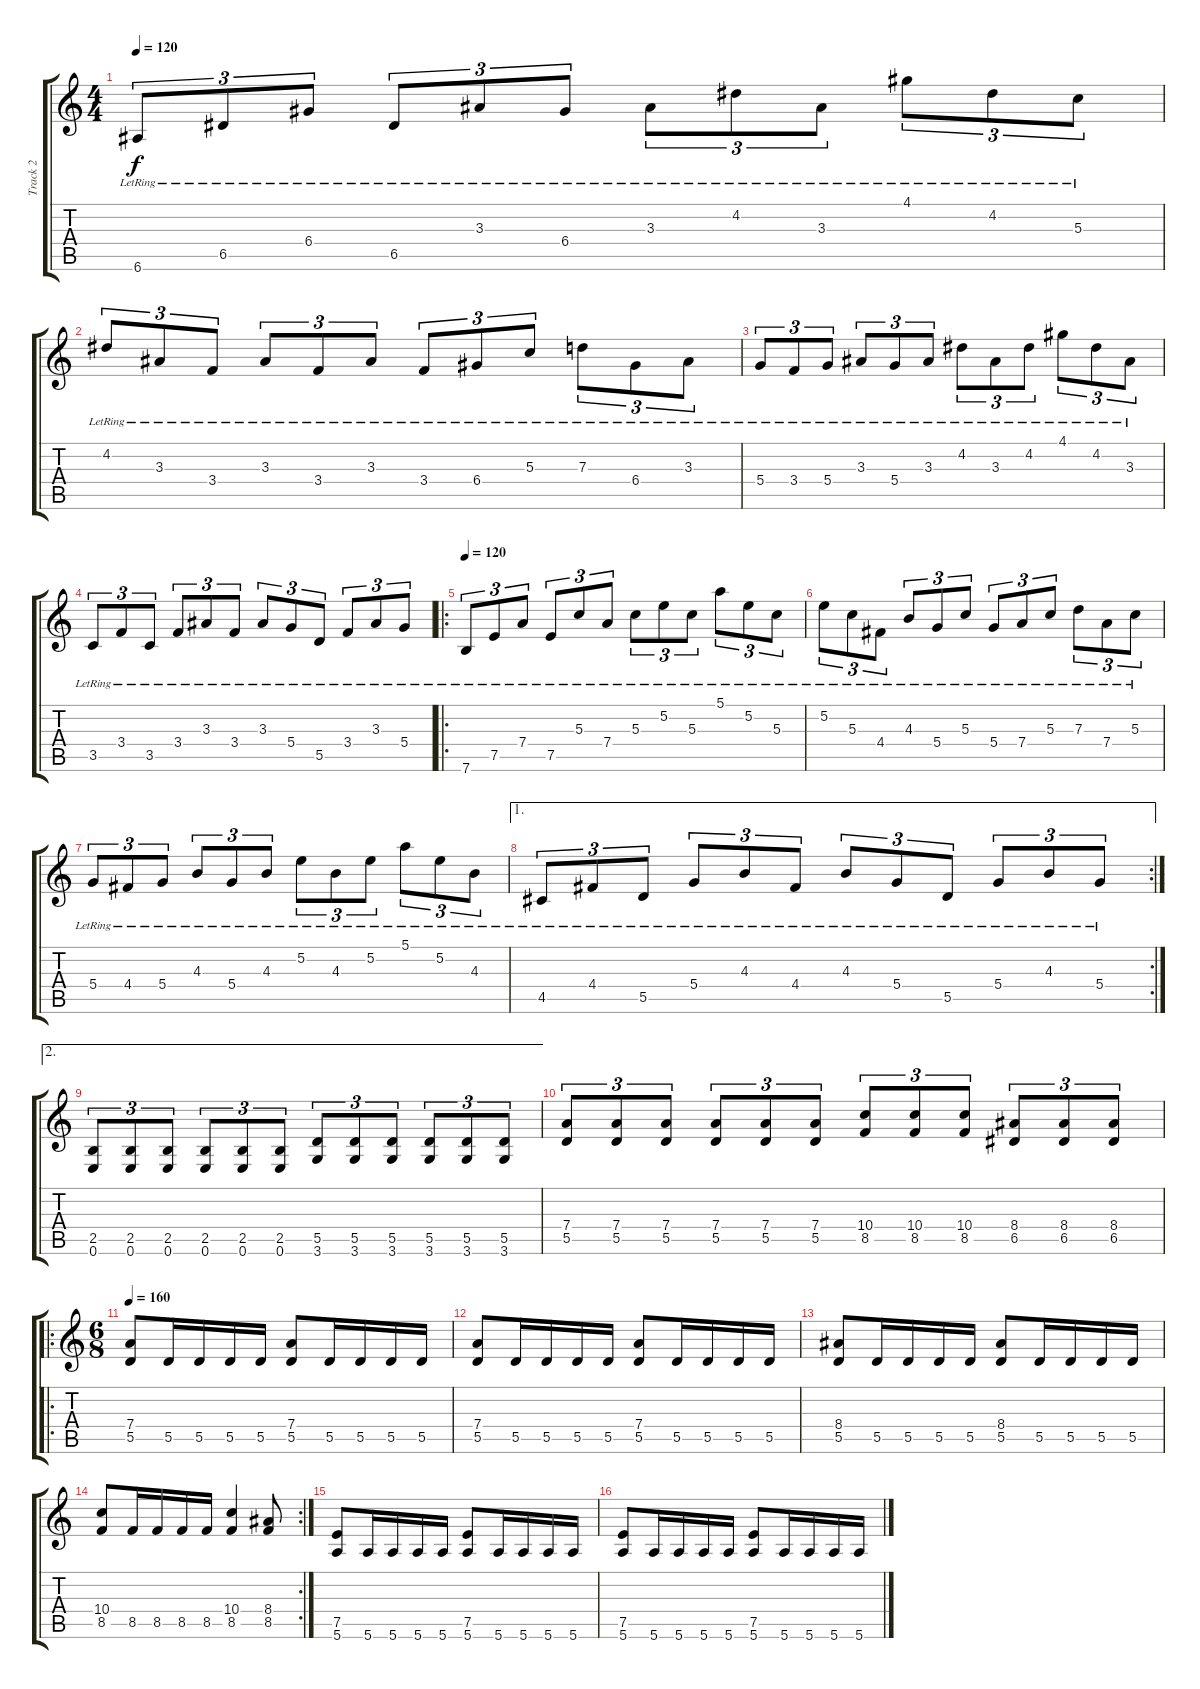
\track ("Track 2" "Track 2") {instrument distortionguitar}
\staff {score tabs}
\tuning (E4 B3 G3 D3 A2 E2) {hide}
\ts (4 4)
\tempo 120
\clef g2
\ks c
6.6{lr}.8{tu (3 2) dy f instrument acousticguitarsteel} 6.5{lr}.8{tu (3 2)} 6.4{lr}.8{tu (3 2)} 6.5{lr}.8{tu (3 2)} 3.3{lr}.8{tu (3 2)} 6.4{lr}.8{tu (3 2)} 3.3{lr}.8{tu (3 2)} 4.2{lr}.8{tu (3 2)} 3.3{lr}.8{tu (3 2)} 4.1{lr}.8{tu (3 2)} 4.2{lr}.8{tu (3 2)} 5.3{lr}.8{tu (3 2)} |
4.2{lr}.8{tu (3 2)} 3.3{lr}.8{tu (3 2)} 3.4{lr}.8{tu (3 2)} 3.3{lr}.8{tu (3 2)} 3.4{lr}.8{tu (3 2)} 3.3{lr}.8{tu (3 2)} 3.4{lr}.8{tu (3 2)} 6.4{lr}.8{tu (3 2)} 5.3{lr}.8{tu (3 2)} 7.3{lr}.8{tu (3 2)} 6.4{lr}.8{tu (3 2)} 3.3{lr}.8{tu (3 2)} |
5.4{lr}.8{tu (3 2)} 3.4{lr}.8{tu (3 2)} 5.4{lr}.8{tu (3 2)} 3.3{lr}.8{tu (3 2)} 5.4{lr}.8{tu (3 2)} 3.3{lr}.8{tu (3 2)} 4.2{lr}.8{tu (3 2)} 3.3{lr}.8{tu (3 2)} 4.2{lr}.8{tu (3 2)} 4.1{lr}.8{tu (3 2)} 4.2{lr}.8{tu (3 2)} 3.3{lr}.8{tu (3 2)} |
3.5{lr}.8{tu (3 2)} 3.4{lr}.8{tu (3 2)} 3.5{lr}.8{tu (3 2)} 3.4{lr}.8{tu (3 2)} 3.3{lr}.8{tu (3 2)} 3.4{lr}.8{tu (3 2)} 3.3{lr}.8{tu (3 2)} 5.4{lr}.8{tu (3 2)} 5.5{lr}.8{tu (3 2)} 3.4{lr}.8{tu (3 2)} 3.3{lr}.8{tu (3 2)} 5.4{lr}.8{tu (3 2)} |
\ro
\tempo 120
7.6{lr}.8{tu (3 2) instrument acousticguitarsteel} 7.5{lr}.8{tu (3 2)} 7.4{lr}.8{tu (3 2)} 7.5{lr}.8{tu (3 2)} 5.3{lr}.8{tu (3 2)} 7.4{lr}.8{tu (3 2)} 5.3{lr}.8{tu (3 2)} 5.2{lr}.8{tu (3 2)} 5.3{lr}.8{tu (3 2)} 5.1{lr}.8{tu (3 2)} 5.2{lr}.8{tu (3 2)} 5.3{lr}.8{tu (3 2)} |
5.2{lr}.8{tu (3 2)} 5.3{lr}.8{tu (3 2)} 4.4{lr}.8{tu (3 2)} 4.3{lr}.8{tu (3 2)} 5.4{lr}.8{tu (3 2)} 5.3{lr}.8{tu (3 2)} 5.4{lr}.8{tu (3 2)} 7.4{lr}.8{tu (3 2)} 5.3{lr}.8{tu (3 2)} 7.3{lr}.8{tu (3 2)} 7.4{lr}.8{tu (3 2)} 5.3{lr}.8{tu (3 2)} |
5.4{lr}.8{tu (3 2)} 4.4{lr}.8{tu (3 2)} 5.4{lr}.8{tu (3 2)} 4.3{lr}.8{tu (3 2)} 5.4{lr}.8{tu (3 2)} 4.3{lr}.8{tu (3 2)} 5.2{lr}.8{tu (3 2)} 4.3{lr}.8{tu (3 2)} 5.2{lr}.8{tu (3 2)} 5.1{lr}.8{tu (3 2)} 5.2{lr}.8{tu (3 2)} 4.3{lr}.8{tu (3 2)} |
\ae 1
\rc 2
4.5{lr}.8{tu (3 2)} 4.4{lr}.8{tu (3 2)} 5.5{lr}.8{tu (3 2)} 5.4{lr}.8{tu (3 2)} 4.3{lr}.8{tu (3 2)} 4.4{lr}.8{tu (3 2)} 4.3{lr}.8{tu (3 2)} 5.4{lr}.8{tu (3 2)} 5.5{lr}.8{tu (3 2)} 5.4{lr}.8{tu (3 2)} 4.3{lr}.8{tu (3 2)} 5.4{lr}.8{tu (3 2)} |
\ae 2
(2.5 0.6).8{tu (3 2) instrument distortionguitar} (2.5 0.6).8{tu (3 2)} (2.5 0.6).8{tu (3 2)} (2.5 0.6).8{tu (3 2)} (2.5 0.6).8{tu (3 2)} (2.5 0.6).8{tu (3 2)} (5.5 3.6).8{tu (3 2)} (5.5 3.6).8{tu (3 2)} (5.5 3.6).8{tu (3 2)} (5.5 3.6).8{tu (3 2)} (5.5 3.6).8{tu (3 2)} (5.5 3.6).8{tu (3 2)} |
(7.4 5.5).8{tu (3 2)} (7.4 5.5).8{tu (3 2)} (7.4 5.5).8{tu (3 2)} (7.4 5.5).8{tu (3 2)} (7.4 5.5).8{tu (3 2)} (7.4 5.5).8{tu (3 2)} (10.4 8.5).8{tu (3 2)} (10.4 8.5).8{tu (3 2)} (10.4 8.5).8{tu (3 2)} (8.4 6.5).8{tu (3 2)} (8.4 6.5).8{tu (3 2)} (8.4 6.5).8{tu (3 2)} |
\ro
\ts (6 8)
\tempo 160
(7.4 5.5).8 5.5.16 5.5.16 5.5.16 5.5.16 (7.4 5.5).8 5.5.16 5.5.16 5.5.16 5.5.16 |
(7.4 5.5).8 5.5.16 5.5.16 5.5.16 5.5.16 (7.4 5.5).8 5.5.16 5.5.16 5.5.16 5.5.16 |
(8.4 5.5).8 5.5.16 5.5.16 5.5.16 5.5.16 (8.4 5.5).8 5.5.16 5.5.16 5.5.16 5.5.16 |
\rc 2
(10.4 8.5).8 8.5.16 8.5.16 8.5.16 8.5.16 (10.4 8.5).4 (8.4 8.5).8 |
(7.5 5.6).8 5.6.16 5.6.16 5.6.16 5.6.16 (7.5 5.6).8 5.6.16 5.6.16 5.6.16 5.6.16 |
(7.5 5.6).8 5.6.16 5.6.16 5.6.16 5.6.16 (7.5 5.6).8 5.6.16 5.6.16 5.6.16 5.6.16
